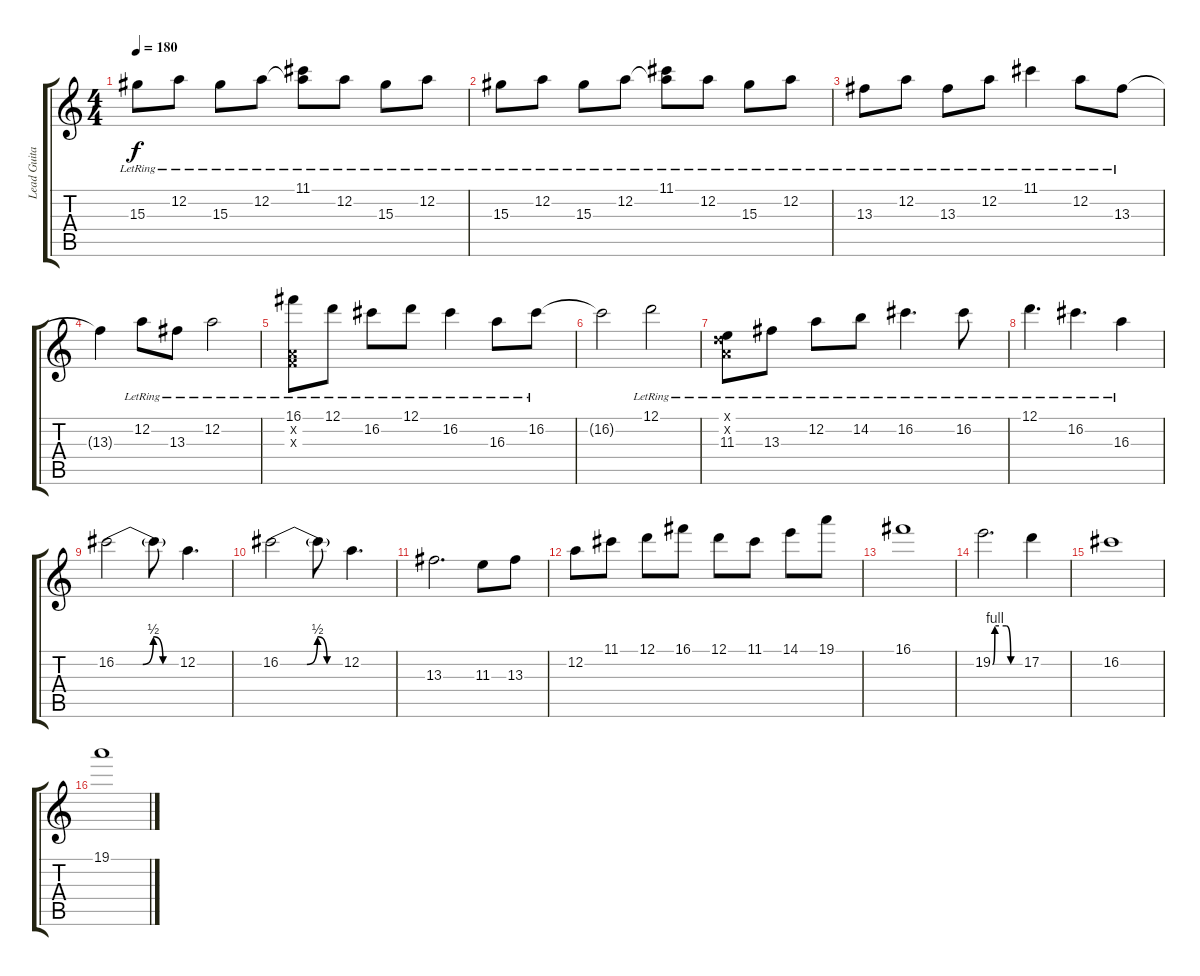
\track ("Lead Guitar 1" "Lead Guita") {instrument distortionguitar}
\staff {score tabs}
\tuning (D4 A3 F3 C3 G2 C2) {hide}
\ts (4 4)
\tempo 180
\clef g2
\ks c
15.3{lr}.8{dy f} 12.2{lr}.8 15.3{lr}.8 12.2{lr}.8 (11.1{lr} 12.2{t}).8 12.2{lr}.8 15.3{lr}.8 12.2{lr}.8 |
15.3{lr}.8 12.2{lr}.8 15.3{lr}.8 12.2{lr}.8 (11.1{lr} 12.2{t}).8 12.2{lr}.8 15.3{lr}.8 12.2{lr}.8 |
13.3{lr}.8 12.2{lr}.8 13.3{lr}.8 12.2{lr}.8 11.1{lr}.4 12.2{lr}.8 13.3{lr}.8 |
13.3{t}.4 12.2{lr}.8 13.3{lr}.8 12.2{lr}.2 |
(16.1{lr} 0.2{x} 0.3{x}).8 12.1{lr}.8 16.2{lr}.8 12.1{lr}.8 16.2{lr}.4 16.3{lr}.8 16.2{lr}.8 |
16.2{t}.2 12.1{lr}.2 |
(0.1{x} 0.2{x} 11.3{lr}).8 13.3{lr}.8 12.2{lr}.8 14.2{lr}.8 16.2{lr}.4{d} 16.2{lr}.8 |
12.1{lr}.4{d} 16.2{lr}.4{d} 16.3{lr}.4 |
16.2{be (custom 0 0 25 0 35 2 44 0 60 0)}.2 16.2{t}.8 12.2.4{d} |
16.2{be (custom 0 0 25 0 35 2 44 0 60 0)}.2 16.2{t}.8 12.2.4{d} |
13.3.2{d} 11.3.8 13.3.8 |
12.2.8 11.1.8 12.1.8 16.1.8 12.1.8 11.1.8 14.1.8 19.1.8 |
16.1.1 |
19.2{be (custom 0 0 5 4 30 4 40 0 60 0)}.2{d} 17.2.4 |
16.2.1 |
19.1.1
